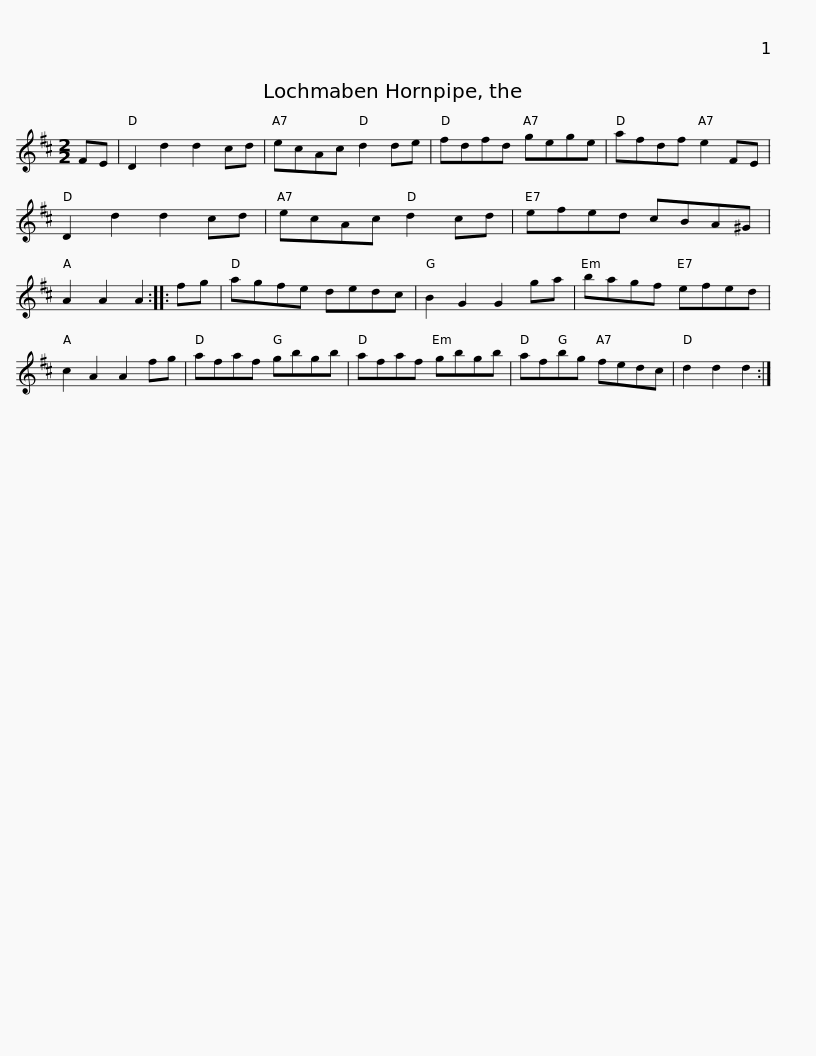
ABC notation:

X:1
L:1/8
M:2/2
I:linebreak $
K:D
V:1 treble
V:1
 FE | D2 d2 d2 cd | ecAc d2 de | fdfd gege | afdf e2 FE | %5
 D2 d2 d2 cd | ecAc d2 cd |$ efed cBA^G | A2 A2 A2 :: fg | %10
 agfe dedc | B2 G2 G2 ga | bagf efed | c2 A2 A2 fg |$ afaf gbgb | %15
 afaf gbgb | afbg fedc | d2 d2 d2 :| %18
